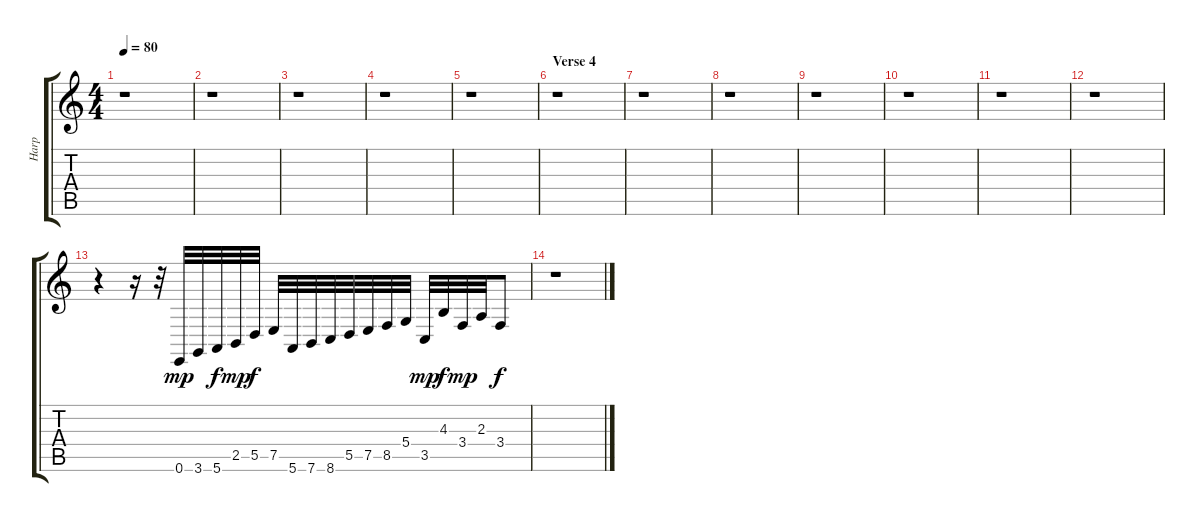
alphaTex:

\track ("Harp" "Harp") {instrument orchestralharp}
\staff {score tabs}
\tuning (E4 B3 G3 D3 A2 E2) {hide}
\ts (4 4)
\tempo 80
\clef g2
\ks c
r.1{dy mp} |
r.1 |
r.1 |
r.1 |
r.1 |
\section ("" "Verse 4")
r.1 |
r.1 |
r.1 |
r.1 |
r.1 |
r.1 |
r.1 |
r.4 r.16 r.32 0.6.32 3.6.32 5.6.32{dy f} 2.5.32{dy mp} 5.5.32{dy f} 7.5.32 5.6.32 7.6.32 8.6.32 5.5.32 7.5.32 8.5.32 5.4.32 3.5.32{dy mp} 4.3.32{dy f} 3.4.32{dy mp} 2.3.32 3.4.8{dy f} |
r.1
